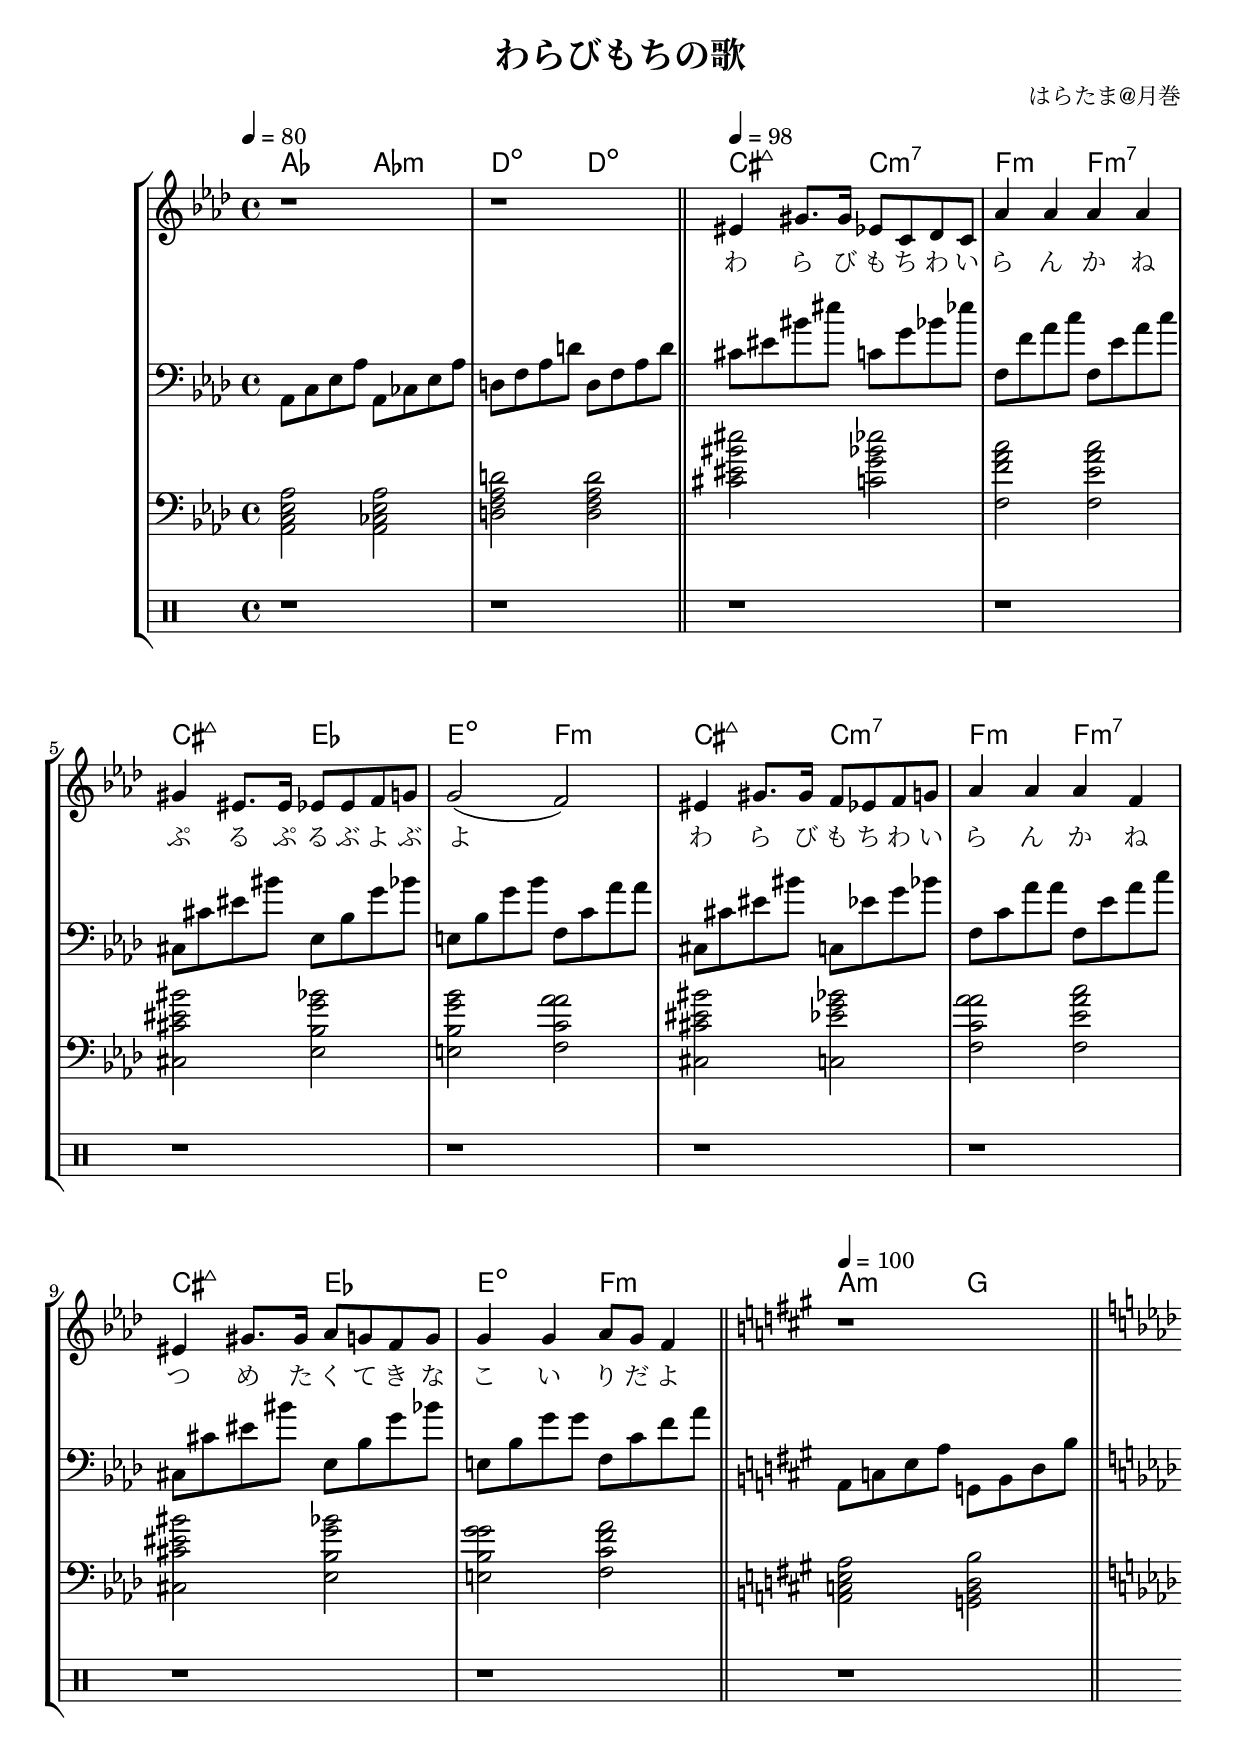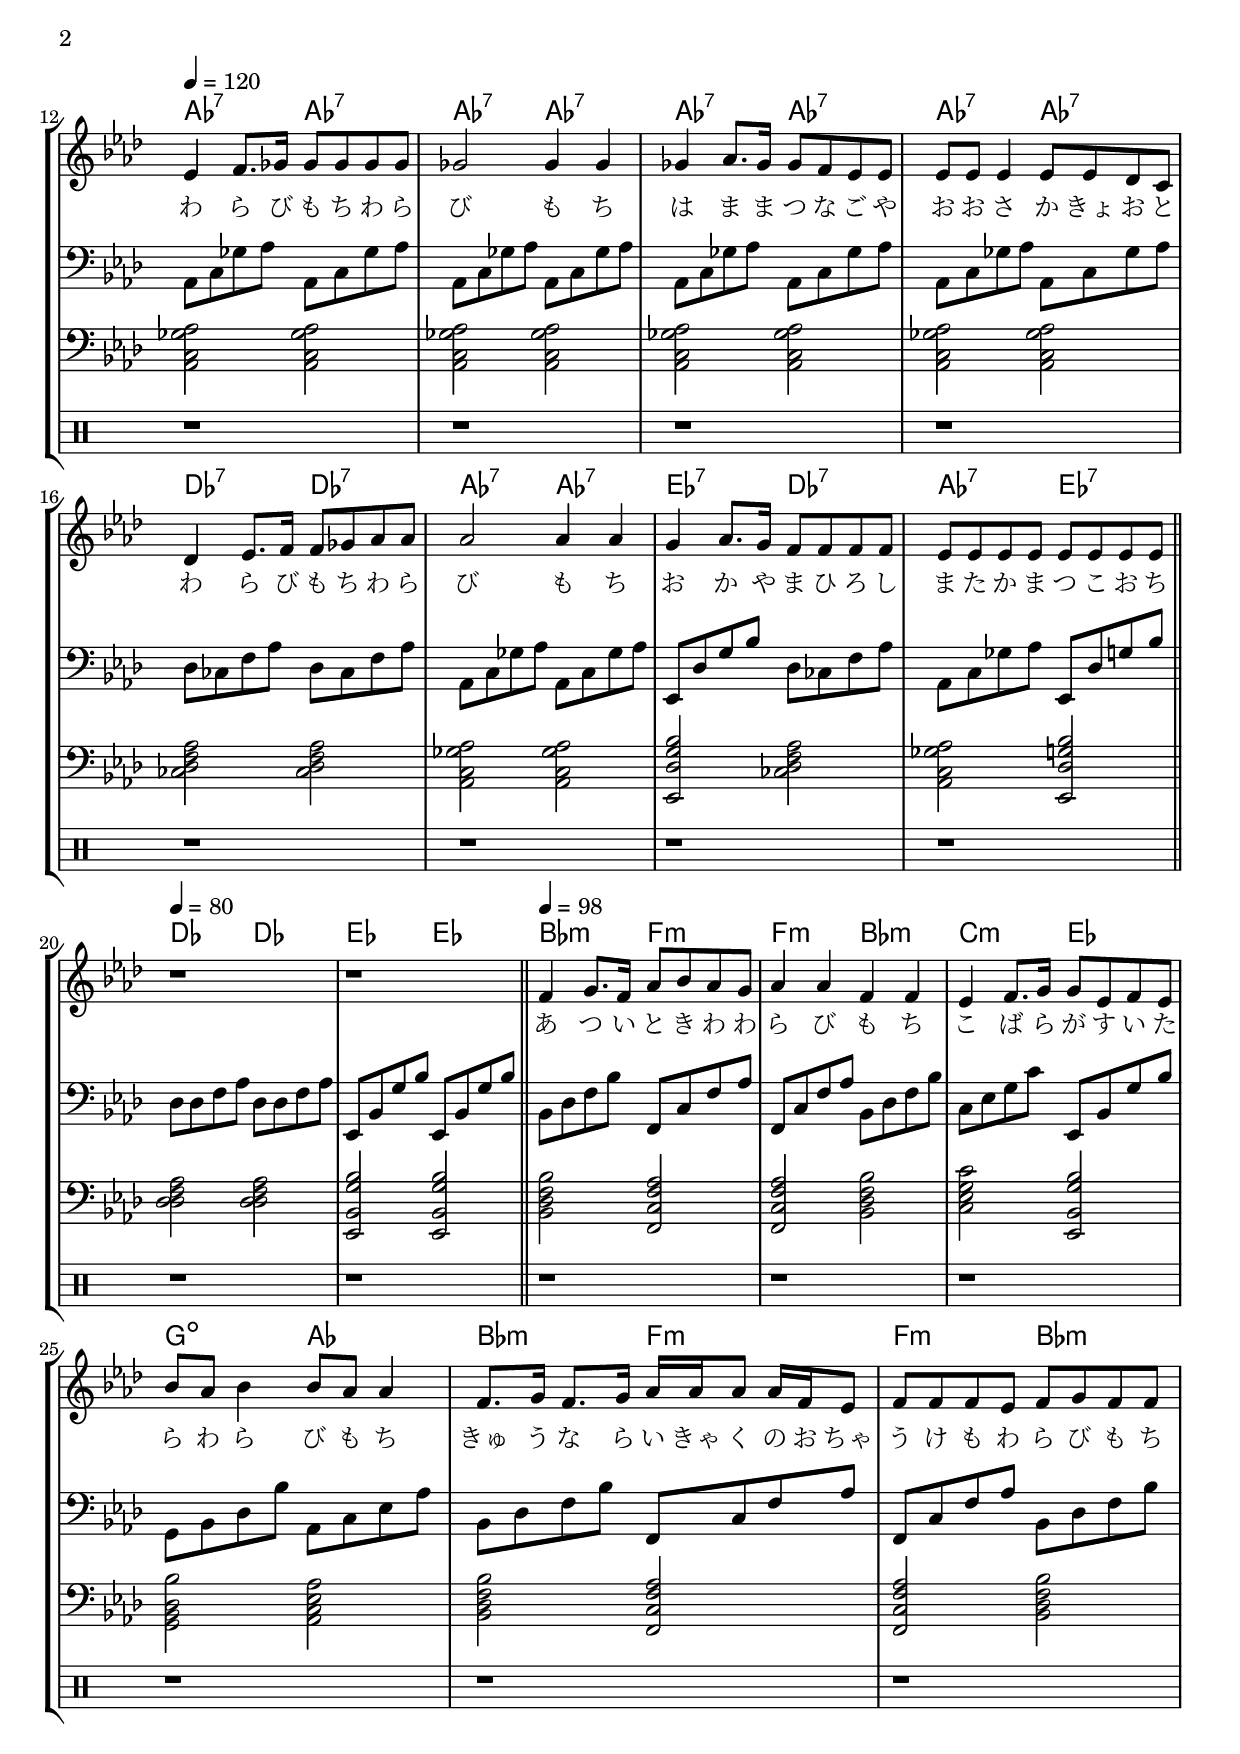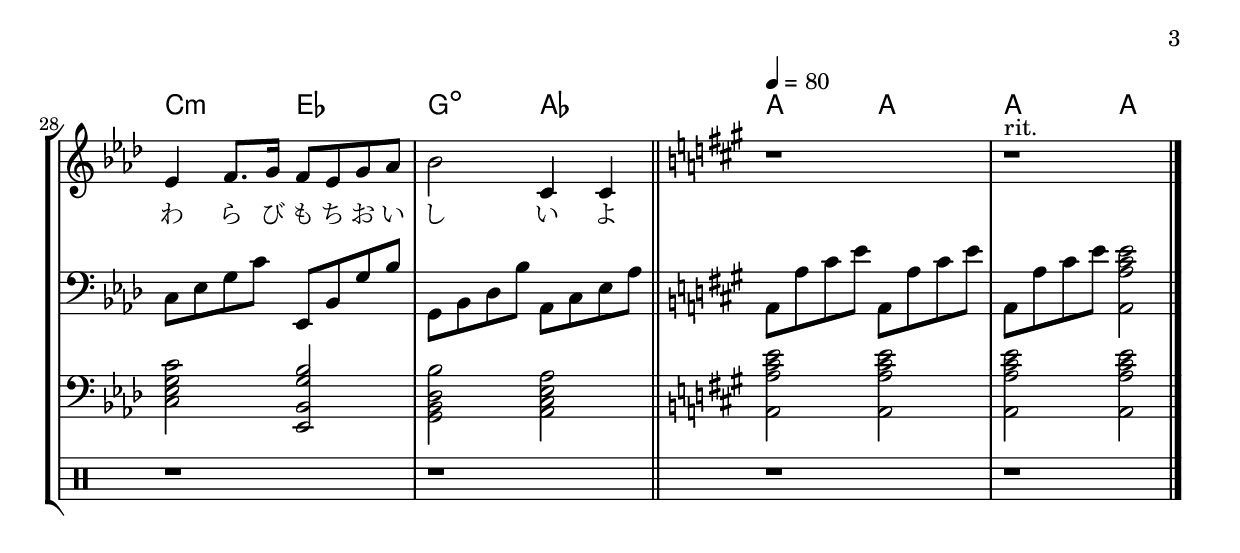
\version "2.12.1"

\header {
	title = \markup {わらびもちの歌}
	composer = \markup \center-column {はらたま@月巻}
}

harmony = \chordmode {
	as2 as:m d:dim d:dim 

	cis:maj7 c:min7 f:m f:min7 cis:maj7 es e:dim f:m cis:maj7 c:min7 f:m f:min7 cis:maj7 es e:dim f:m 

	a:m g 

	as:7 as:7 as:7 as:7 as:7 as:7 as:7 as:7 des:7 des:7 as:7 as:7 es:7 des:7 as:7 es:7 

	des des es es 

	bes:m f:m f:m bes:m c:m es g:dim as bes:m f:m f:m bes:m c:m es g:dim as 

	a a a a 
}

melody = {
	\key as \major
	\tempo 4 = 80
	r1 | r1   
	\set Staff.midiInstrument = #"fss0.35"
		\tempo 4 = 98
 eis'4  gis'8.  gis'16  es'8  c'8  des'8  c'8 
	as'4  as'4  as'4  as'4 
	gis'4  eis'8.  eis'16  es'8  es'8  f'8  g'8 
	g'2  (f'2) 
	eis'4  gis'8.  gis'16  f'8  es'8  f'8  g'8 
	as'4  as'4  as'4  f'4 
	eis'4  gis'8.  gis'16  as'8  g'8  f'8  g'8 
	g'4  g'4  as'8  g'8  f'4
	\key a \major
	\tempo 4 = 100
	r1   
	\set Staff.midiInstrument = #"fss0.32"
		\key as \major
	\tempo 4 = 120
 es'4  f'8.  ges'16  ges'8  ges'8  ges'8  ges'8 
	ges'2  ges'4  ges'4 
	ges'4  as'8.  ges'16  ges'8  f'8  es'8  es'8 
	es'8  es'8  es'4  es'8  es'8  des'8  c'8 
	des'4  es'8.  f'16  f'8  ges'8  as'8  as'8 
	as'2  as'4  as'4 
	g'4  as'8.  g'16  f'8  f'8  f'8  f'8 
	es'8  es'8  es'8  es'8  es'8  es'8  es'8  es'8
	\tempo 4 = 80
	r1 | r1   
	\set Staff.midiInstrument = #"fss0.35"
		\tempo 4 = 98
 f'4  g'8.  f'16  as'8  bes'8  as'8  g'8 
	as'4  as'4  f'4  f'4 
	es'4  f'8.  g'16  g'8  es'8  f'8  es'8 
	bes'8  as'8  bes'4  bes'8  as'8  as'4 
	f'8.  g'16  f'8.  g'16  as'16  as'16  as'8  as'16  f'16  es'8 
	f'8  f'8  f'8  es'8  f'8  g'8  f'8  f'8 
	es'4  f'8.  g'16  f'8  es'8  g'8  as'8 
	bes'2  c'4  c'4
	\key a \major
	\tempo 4 = 80
	r1 | r1^"rit." \bar "|."
}

words = \lyricmode {
	
	わ  ら  び  も  ち  わ  い  ら  ん  か  ね  ぷ  る  ぷ  る  ぶ  よ  ぶ  よ  わ  ら  び  も  ち  わ  い  ら  ん  か  ね  つ  め  た  く  て  き  な  こ  い  り  だ  よ  
	
	わ  ら  び  も  ち  わ  ら  び  も  ち  は  ま  ま  つ  な  ご  や  お  お  さ  か  きょ  お  と  わ  ら  び  も  ち  わ  ら  び  も  ち  お  か  や  ま  ひ  ろ  し  ま  た  か  ま  つ  こ  お  ち  
	
	あ  つ  い  と  き  わ  わ  ら  び  も  ち  こ  ば  ら  が  す  い  た  ら  わ  ら  び  も  ち  きゅ  う  な  ら  い  きゃ  く  の  お  ちゃ  う  け  も  わ  ら  び  も  ち  わ  ら  び  も  ち  お  い  し  い  よ  
	
}

tempochange = {
	\tempo 4 = 80
	r1 | r1 \bar "||"
	\tempo 4 = 98
	r1 | r1 | r1 | r1 | r1 | r1 | r1 | r1 \bar "||"
	\tempo 4 = 100
	r1 \bar "||"
	\tempo 4 = 120
	r1 | r1 | r1 | r1 | r1 | r1 | r1 | r1 \bar "||"
	\tempo 4 = 80
	r1 | r1 \bar "||"
	\tempo 4 = 98
	r1 | r1 | r1 | r1 | r1 | r1 | r1 | r1 \bar "||"
	\tempo 4 = 80
	r1 | \tempo 4 = 60 r2 \tempo 4 = 53 r2 \bar "|."
}

mainacc = {
	\clef bass
	\set Staff.midiInstrument = #"Steel Drums"
	\key as \major
	\tempo 4 = 80
	as,8 c8 es8 as8
	as,8 ces8 es8 as8
	d8 f8 as8 d'8
	d8 f8 as8 d'8
	\bar "||"

	\set Staff.midiInstrument = #"Acoustic Guitar (steel)"
	\tempo 4 = 98
	cis'8 eis'8 bis'8 eis''8
	c'8 g'8 bes'8 es''8
	f8 f'8 as'8 c''8
	f8 es'8 as'8 c''8
	cis8 cis'8 eis'8 bis'8
	es8 bes8 g'8 bes'8
	e8 bes8 g'8 bes'8
	f8 c'8 as'8 as'8
	cis8 cis'8 eis'8 bis'8
	c8 es'8 g'8 bes'8
	f8 c'8 as'8 as'8
	f8 es'8 as'8 c''8
	cis8 cis'8 eis'8 bis'8
	es8 bes8 g'8 bes'8
	e8 bes8 g'8 g'8
	f8 c'8 f'8 as'8
	\bar "||"

	\set Staff.midiInstrument = #"Bagpipe"
	\key a \major
	\tempo 4 = 100
	a,8 c8 e8 a8
	g,8 b,8 d8 b8
	\bar "||"

	\set Staff.midiInstrument = #"Bagpipe"
	\key as \major
	\tempo 4 = 120
	as,8 c8 ges8 as8
	as,8 c8 ges8 as8
	as,8 c8 ges8 as8
	as,8 c8 ges8 as8
	as,8 c8 ges8 as8
	as,8 c8 ges8 as8
	as,8 c8 ges8 as8
	as,8 c8 ges8 as8
	des8 ces8 f8 as8
	des8 ces8 f8 as8
	as,8 c8 ges8 as8
	as,8 c8 ges8 as8
	es,8 des8 g8 bes8
	des8 ces8 f8 as8
	as,8 c8 ges8 as8
	es,8 des8 g8 bes8
	\bar "||"

	\set Staff.midiInstrument = #"Bagpipe"
	\tempo 4 = 80
	des8 des8 f8 as8
	des8 des8 f8 as8
	es,8 bes,8 g8 bes8
	es,8 bes,8 g8 bes8
	\bar "||"

	\set Staff.midiInstrument = #"Bagpipe"
	\tempo 4 = 98
	bes,8 des8 f8 bes8
	f,8 c8 f8 as8
	f,8 c8 f8 as8
	bes,8 des8 f8 bes8
	c8 es8 g8 c'8
	es,8 bes,8 g8 bes8
	g,8 bes,8 des8 bes8
	as,8 c8 es8 as8
	bes,8 des8 f8 bes8
	f,8 c8 f8 as8
	f,8 c8 f8 as8
	bes,8 des8 f8 bes8
	c8 es8 g8 c'8
	es,8 bes,8 g8 bes8
	g,8 bes,8 des8 bes8
	as,8 c8 es8 as8
	\bar "||"

	\set Staff.midiInstrument = #"Fiddle"
	\key a \major
	\tempo 4 = 80
	a,8 a8 cis'8 e'8
	a,8 a8 cis'8 e'8
	a,8 a8 cis'8 e'8
	<a, a cis' e'>2
	\bar "|."
}

subacc = {
	\clef bass
	\set Staff.midiInstrument = #"Fiddle"
	\key as \major
	\tempo 4 = 80
	<as, c es as>2
	<as, ces es as>2
	<d f as d'>2
	<d f as d'>2
	\bar "||"

	\set Staff.midiInstrument = #"Fiddle"
	\tempo 4 = 98
	<cis' eis' bis' eis''>2
	<c' g' bes' es''>2
	<f f' as' c''>2
	<f es' as' c''>2
	<cis cis' eis' bis'>2
	<es bes g' bes'>2
	<e bes g' bes'>2
	<f c' as' as'>2
	<cis cis' eis' bis'>2
	<c es' g' bes'>2
	<f c' as' as'>2
	<f es' as' c''>2
	<cis cis' eis' bis'>2
	<es bes g' bes'>2
	<e bes g' g'>2
	<f c' f' as'>2
	\bar "||"

	\set Staff.midiInstrument = #"Fiddle"
	\key a \major
	\tempo 4 = 100
	<a, c e a>2
	<g, b, d b>2
	\bar "||"

	\set Staff.midiInstrument = #"Fiddle"
	\key as \major
	\tempo 4 = 120
	<as, c ges as>2
	<as, c ges as>2
	<as, c ges as>2
	<as, c ges as>2
	<as, c ges as>2
	<as, c ges as>2
	<as, c ges as>2
	<as, c ges as>2
	<des ces f as>2
	<des ces f as>2
	<as, c ges as>2
	<as, c ges as>2
	<es, des g bes>2
	<des ces f as>2
	<as, c ges as>2
	<es, des g bes>2
	\bar "||"

	\set Staff.midiInstrument = #"Fiddle"
	\tempo 4 = 80
	<des des f as>2
	<des des f as>2
	<es, bes, g bes>2
	<es, bes, g bes>2
	\bar "||"

	\set Staff.midiInstrument = #"Fiddle"
	\tempo 4 = 98
	<bes, des f bes>2
	<f, c f as>2
	<f, c f as>2
	<bes, des f bes>2
	<c es g c'>2
	<es, bes, g bes>2
	<g, bes, des bes>2
	<as, c es as>2
	<bes, des f bes>2
	<f, c f as>2
	<f, c f as>2
	<bes, des f bes>2
	<c es g c'>2
	<es, bes, g bes>2
	<g, bes, des bes>2
	<as, c es as>2
	\bar "||"

	\set Staff.midiInstrument = #"Steel Drums"
	\key a \major
	\tempo 4 = 80
	<a, a cis' e'>2
	<a, a cis' e'>2
	<a, a cis' e'>2
	<a, a cis' e'>2
	\bar "|."
}

percA = {
	\drummode {
	r1 |r1 \bar "||"
	r1 |r1 |r1 |r1 |r1 |r1 |r1 |r1 \bar "||"
	r1 \bar "||"
	r1 |r1 |r1 |r1 |r1 |r1 |r1 |r1 \bar "||"
	r1 |r1 \bar "||"
	r1 |r1 |r1 |r1 |r1 |r1 |r1 |r1 \bar "||"
	r1 |r1 \bar "|."
	}
}

percB = {
	\drummode {
	r1 |r1 \bar "||"
	r1 |r1 |r1 |r1 |r1 |r1 |r1 |r1 \bar "||"
	r1 \bar "||"
	r1 |r1 |r1 |r1 |r1 |r1 |r1 |r1 \bar "||"
	r1 |r1 \bar "||"
	r1 |r1 |r1 |r1 |r1 |r1 |r1 |r1 \bar "||"
	r1 |r1 \bar "|."
	}
}

percC = {
	\drummode {
	r1 |r1 \bar "||"
	r1 |r1 |r1 |r1 |r1 |r1 |r1 |r1 \bar "||"
	r1 \bar "||"
	r1 |r1 |r1 |r1 |r1 |r1 |r1 |r1 \bar "||"
	r1 |r1 \bar "||"
	r1 |r1 |r1 |r1 |r1 |r1 |r1 |r1 \bar "||"
	r1 |r1 \bar "|."
	}
}

percD = {
	\drummode {
	r1 |r1 \bar "||"
	r1 |r1 |r1 |r1 |r1 |r1 |r1 |r1 \bar "||"
	r1 \bar "||"
	r1 |r1 |r1 |r1 |r1 |r1 |r1 |r1 \bar "||"
	r1 |r1 \bar "||"
	r1 |r1 |r1 |r1 |r1 |r1 |r1 |r1 \bar "||"
	r1 |r1 \bar "|."
	}
}

percE = {
	\drummode {
	r1 |r1 \bar "||"
	r1 |r1 |r1 |r1 |r1 |r1 |r1 |r1 \bar "||"
	r1 \bar "||"
	r1 |r1 |r1 |r1 |r1 |r1 |r1 |r1 \bar "||"
	r1 |r1 \bar "||"
	r1 |r1 |r1 |r1 |r1 |r1 |r1 |r1 \bar "||"
	r1 |r1 \bar "|."
	}
}

\score {
	<<
		\new StaffGroup <<
			\new ChordNames {\harmony}
			\new Voice = "melody" {\melody}
			\new Lyrics \lyricsto "melody" \words
			\new Staff = "mainacc" {\mainacc}
			\new Staff = "subacc" {\subacc}
			\new DrumStaff <<
				\new DrumVoice {\percA}
				\new DrumVoice {\percB}
				\new DrumVoice {\percC}
				\new DrumVoice {\percD}
				\new DrumVoice {\percE}
			>>
		>>
	>>
	\layout { }
}
